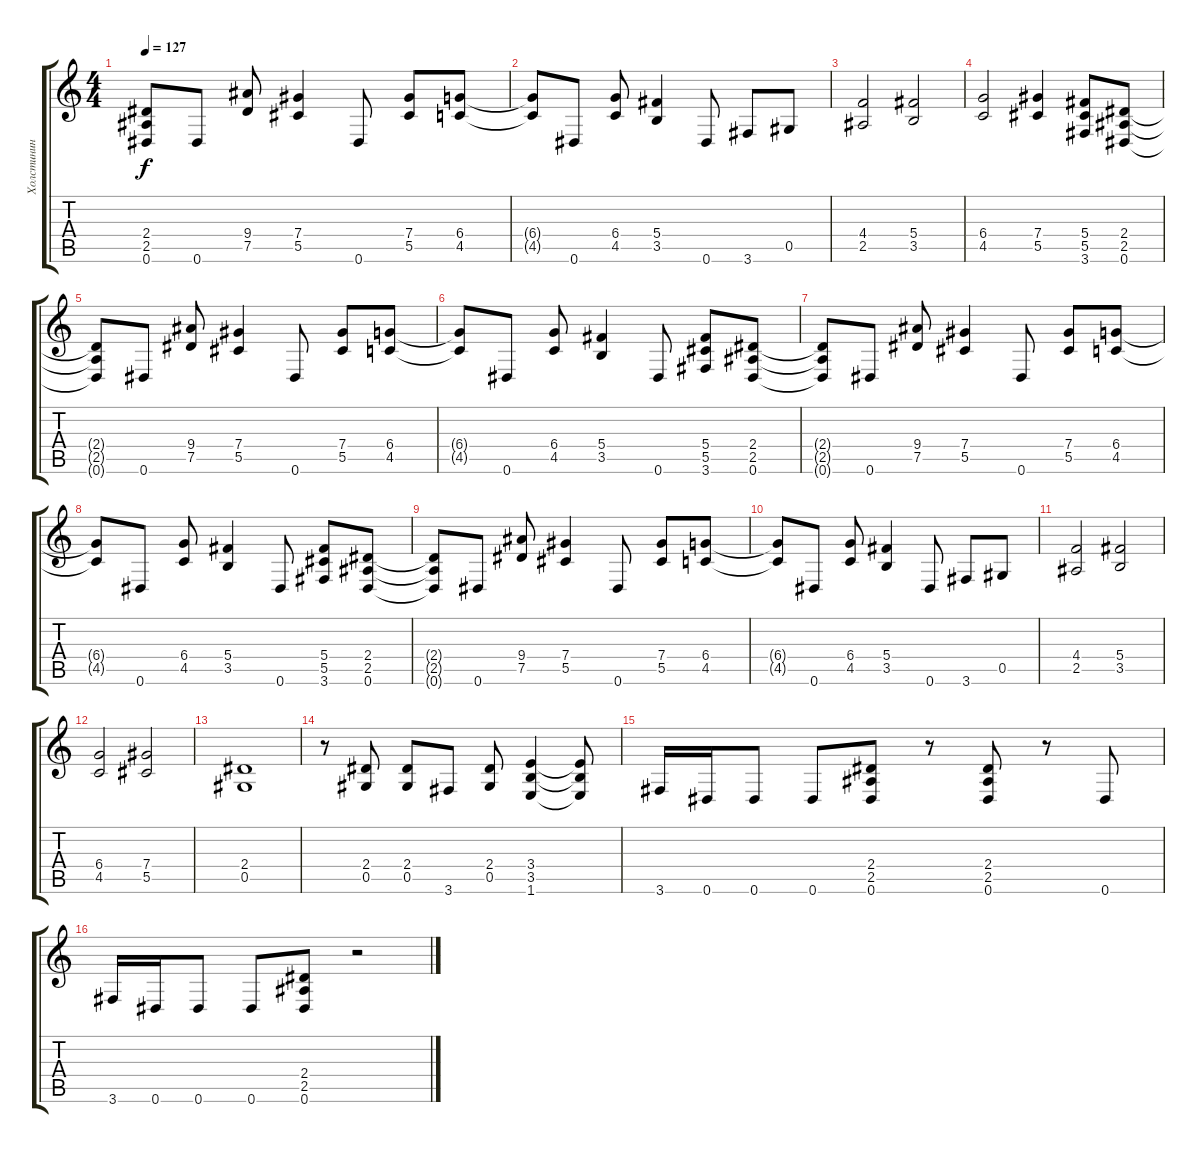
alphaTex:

\track ("Холстинин" "Холстинин") {instrument distortionguitar}
\staff {score tabs}
\tuning (Eb4 Bb3 Gb3 Db3 Ab2 Eb2) {hide}
\ts (4 4)
\tempo 127
\clef g2
\ks c
(2.4{t} 2.5{t} 0.6{t}).8{dy f} 0.6.8 (9.4 7.5).8 (7.4 5.5).4 0.6.8 (7.4 5.5).8 (6.4 4.5).8 |
(6.4{t} 4.5{t}).8 0.6.8 (6.4 4.5).8 (5.4 3.5).4 0.6.8 3.6.8 0.5.8 |
(4.4 2.5).2 (5.4 3.5).2 |
(6.4 4.5).2 (7.4 5.5).4 (5.4 5.5 3.6).8 (2.4 2.5 0.6).8 |
(2.4{t} 2.5{t} 0.6{t}).8 0.6.8 (9.4 7.5).8 (7.4 5.5).4 0.6.8 (7.4 5.5).8 (6.4 4.5).8 |
(6.4{t} 4.5{t}).8 0.6.8 (6.4 4.5).8 (5.4 3.5).4 0.6.8 (5.4 5.5 3.6).8 (2.4 2.5 0.6).8 |
(2.4{t} 2.5{t} 0.6{t}).8 0.6.8 (9.4 7.5).8 (7.4 5.5).4 0.6.8 (7.4 5.5).8 (6.4 4.5).8 |
(6.4{t} 4.5{t}).8 0.6.8 (6.4 4.5).8 (5.4 3.5).4 0.6.8 (5.4 5.5 3.6).8 (2.4 2.5 0.6).8 |
(2.4{t} 2.5{t} 0.6{t}).8 0.6.8 (9.4 7.5).8 (7.4 5.5).4 0.6.8 (7.4 5.5).8 (6.4 4.5).8 |
(6.4{t} 4.5{t}).8 0.6.8 (6.4 4.5).8 (5.4 3.5).4 0.6.8 3.6.8 0.5.8 |
(4.4 2.5).2 (5.4 3.5).2 |
(6.4 4.5).2 (7.4 5.5).2 |
(2.4 0.5).1 |
r.8 (2.4 0.5).8 (2.4 0.5).8 3.6.8 (2.4 0.5).8 (3.4 3.5 1.6).4 (3.4{t} 3.5{t} 1.6{t}).8 |
3.6.16 0.6.16 0.6.8 0.6.8 (2.4 2.5 0.6).8 r.8 (2.4 2.5 0.6).8 r.8 0.6.8 |
3.6.16 0.6.16 0.6.8 0.6.8 (2.4 2.5 0.6).8 r.2
